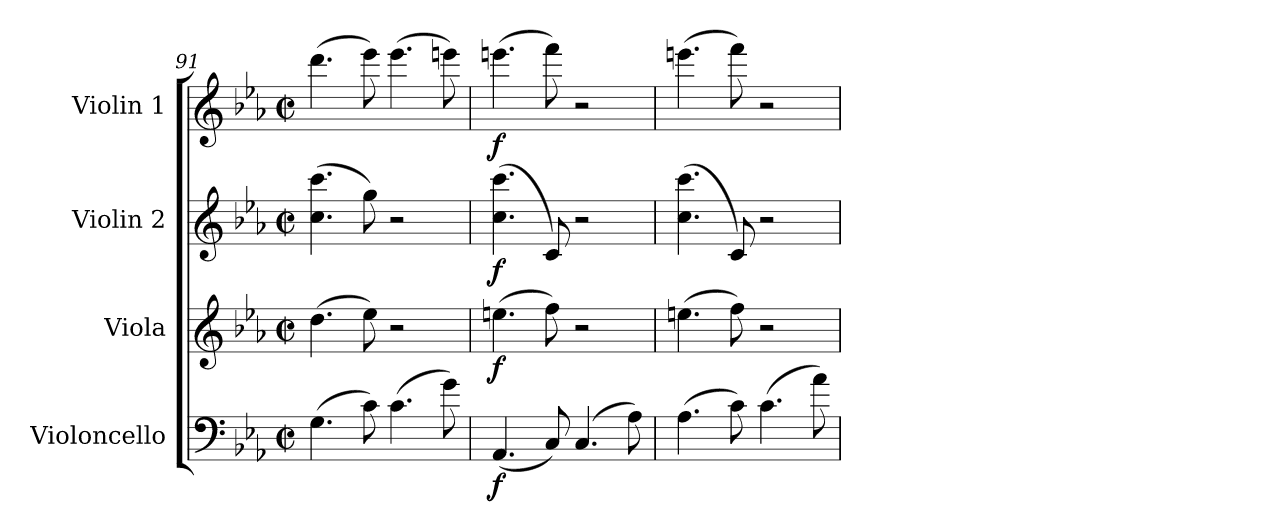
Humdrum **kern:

**kern	**dynam	**kern	**dynam	**kern	**dynam	**kern	**dynam
*part4	*part4	*part3	*part3	*part2	*part2	*part1	*part1
*staff4	*staff4	*staff3	*staff3	*staff2	*staff2	*staff1	*staff1
*I"Violoncello	*	*I"Viola	*	*I"Violin 2	*	*I"Violin 1	*
*I'Vc	*	*I'Vla	*	*I'Vln	*	*I'Vln	*
*clefF4	*	*clefG2	*	*clefG2	*	*clefG2	*
*k[b-e-a-]	*	*k[b-e-a-]	*	*k[b-e-a-]	*	*k[b-e-a-]	*
*M2/2	*	*M2/2	*	*M2/2	*	*M2/2	*
*met(c|)	*	*met(c|)	*	*met(c|)	*	*met(c|)	*
=91	=91	=91	=91	=91	=91	=91	=91
(4.G\	.	(4.dd\	.	(4.cc\ 4.ccc\	.	(4.ddd\	.
8c\)	.	8ee-\)	.	8gg\)	.	8eee-\)	.
(4.c\	.	2r	.	2r	.	(4.eee-\	.
8g\)	.	.	.	.	.	8eeen\)	.
!!LO:LB:g=z
=92	=92	=92	=92	=92	=92	=92	=92
!	!LO:DY:b	!	!LO:DY:b	!	!LO:DY:b	!	!LO:DY:b
(4.AA-/	f	(4.een\	f	(4.cc\ 4.ccc\	f	(4.eeen\	f
8C/)	.	8ff\)	.	8c/)	.	8fff\)	.
(4.C/	.	2r	.	2r	.	2r	.
8A-\)	.	.	.	.	.	.	.
!!LO:PB:g=z
=93	=93	=93	=93	=93	=93	=93	=93
(4.A-\	.	(4.een\	.	(4.cc\ 4.ccc\	.	(4.eeen\	.
8c\)	.	8ff\)	.	8c/)	.	8fff\)	.
(4.c\	.	2r	.	2r	.	2r	.
8a-\)	.	.	.	.	.	.	.
=	=	=	=	=	=	=	=
*-	*-	*-	*-	*-	*-	*-	*-
